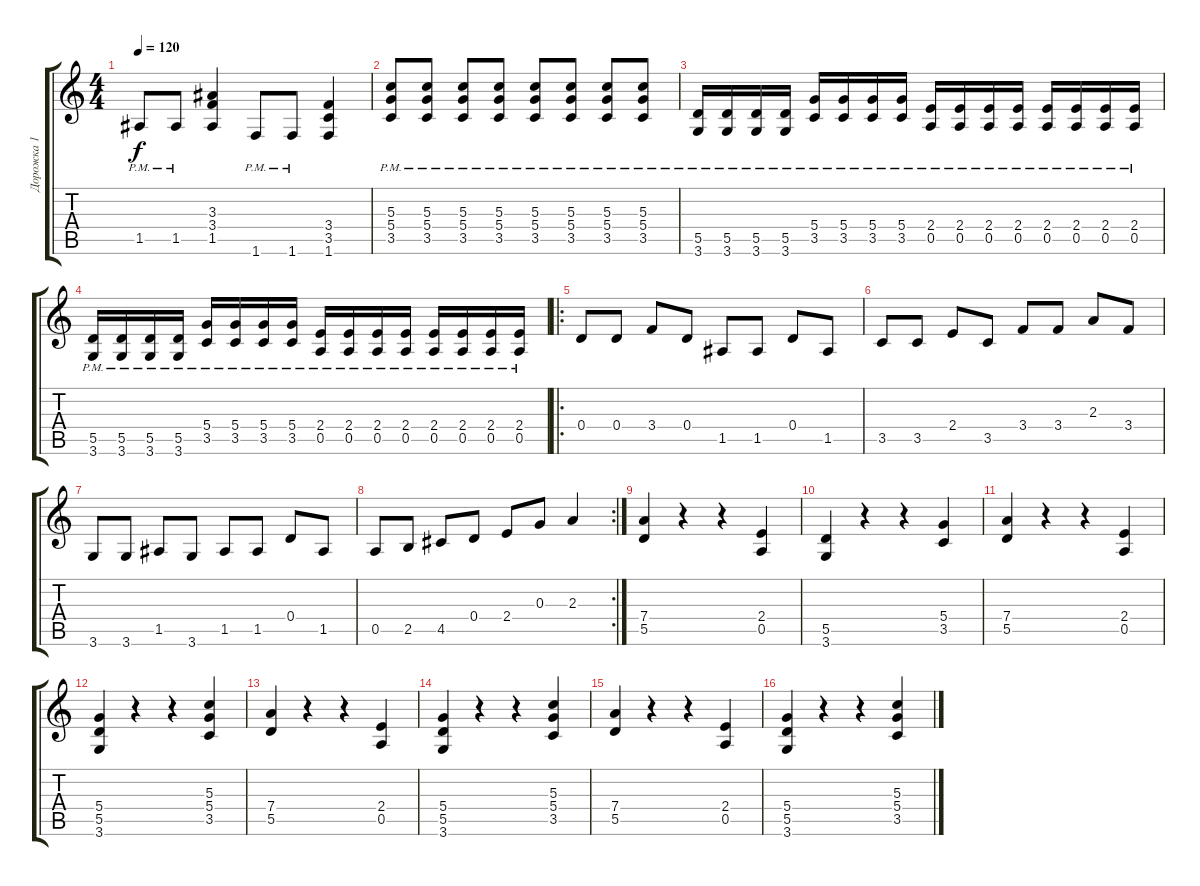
\track ("Дорожка 1" "Дорожка 1") {instrument overdrivenguitar}
\staff {score tabs}
\tuning (E4 B3 G3 D3 A2 E2) {hide}
\ts (4 4)
\tempo 120
\clef g2
\ks c
1.5{pm}.8{dy f} 1.5{pm}.8 (3.3 3.4 1.5).4 1.6{pm}.8 1.6{pm}.8 (3.4 3.5 1.6).4 |
(5.3{pm} 5.4{pm} 3.5{pm}).8 (5.3{pm} 5.4{pm} 3.5{pm}).8 (5.3{pm} 5.4{pm} 3.5{pm}).8 (5.3{pm} 5.4{pm} 3.5{pm}).8 (5.3{pm} 5.4{pm} 3.5{pm}).8 (5.3{pm} 5.4{pm} 3.5{pm}).8 (5.3{pm} 5.4{pm} 3.5{pm}).8 (5.3{pm} 5.4{pm} 3.5{pm}).8 |
(5.5{pm} 3.6{pm}).16 (5.5{pm} 3.6{pm}).16 (5.5{pm} 3.6{pm}).16 (5.5{pm} 3.6{pm}).16 (5.4{pm} 3.5{pm}).16 (5.4{pm} 3.5{pm}).16 (5.4{pm} 3.5{pm}).16 (5.4{pm} 3.5{pm}).16 (2.4{pm} 0.5{pm}).16 (2.4{pm} 0.5{pm}).16 (2.4{pm} 0.5{pm}).16 (2.4{pm} 0.5{pm}).16 (2.4{pm} 0.5{pm}).16 (2.4{pm} 0.5{pm}).16 (2.4{pm} 0.5{pm}).16 (2.4{pm} 0.5{pm}).16 |
(5.5{pm} 3.6{pm}).16 (5.5{pm} 3.6{pm}).16 (5.5{pm} 3.6{pm}).16 (5.5{pm} 3.6{pm}).16 (5.4{pm} 3.5{pm}).16 (5.4{pm} 3.5{pm}).16 (5.4{pm} 3.5{pm}).16 (5.4{pm} 3.5{pm}).16 (2.4{pm} 0.5{pm}).16 (2.4{pm} 0.5{pm}).16 (2.4{pm} 0.5{pm}).16 (2.4{pm} 0.5{pm}).16 (2.4{pm} 0.5{pm}).16 (2.4{pm} 0.5{pm}).16 (2.4{pm} 0.5{pm}).16 (2.4{pm} 0.5{pm}).16 |
\ro
0.4.8 0.4.8 3.4.8 0.4.8 1.5.8 1.5.8 0.4.8 1.5.8 |
3.5.8 3.5.8 2.4.8 3.5.8 3.4.8 3.4.8 2.3.8 3.4.8 |
3.6.8 3.6.8 1.5.8 3.6.8 1.5.8 1.5.8 0.4.8 1.5.8 |
\rc 2
0.5.8 2.5.8 4.5.8 0.4.8 2.4.8 0.3.8 2.3.4 |
(7.4 5.5).4 r.4 r.4 (2.4 0.5).4 |
(5.5 3.6).4 r.4 r.4 (5.4 3.5).4 |
(7.4 5.5).4 r.4 r.4 (2.4 0.5).4 |
(5.4 5.5 3.6).4 r.4 r.4 (5.3 5.4 3.5).4 |
(7.4 5.5).4 r.4 r.4 (2.4 0.5).4 |
(5.4 5.5 3.6).4 r.4 r.4 (5.3 5.4 3.5).4 |
(7.4 5.5).4 r.4 r.4 (2.4 0.5).4 |
(5.4 5.5 3.6).4 r.4 r.4 (5.3 5.4 3.5).4
